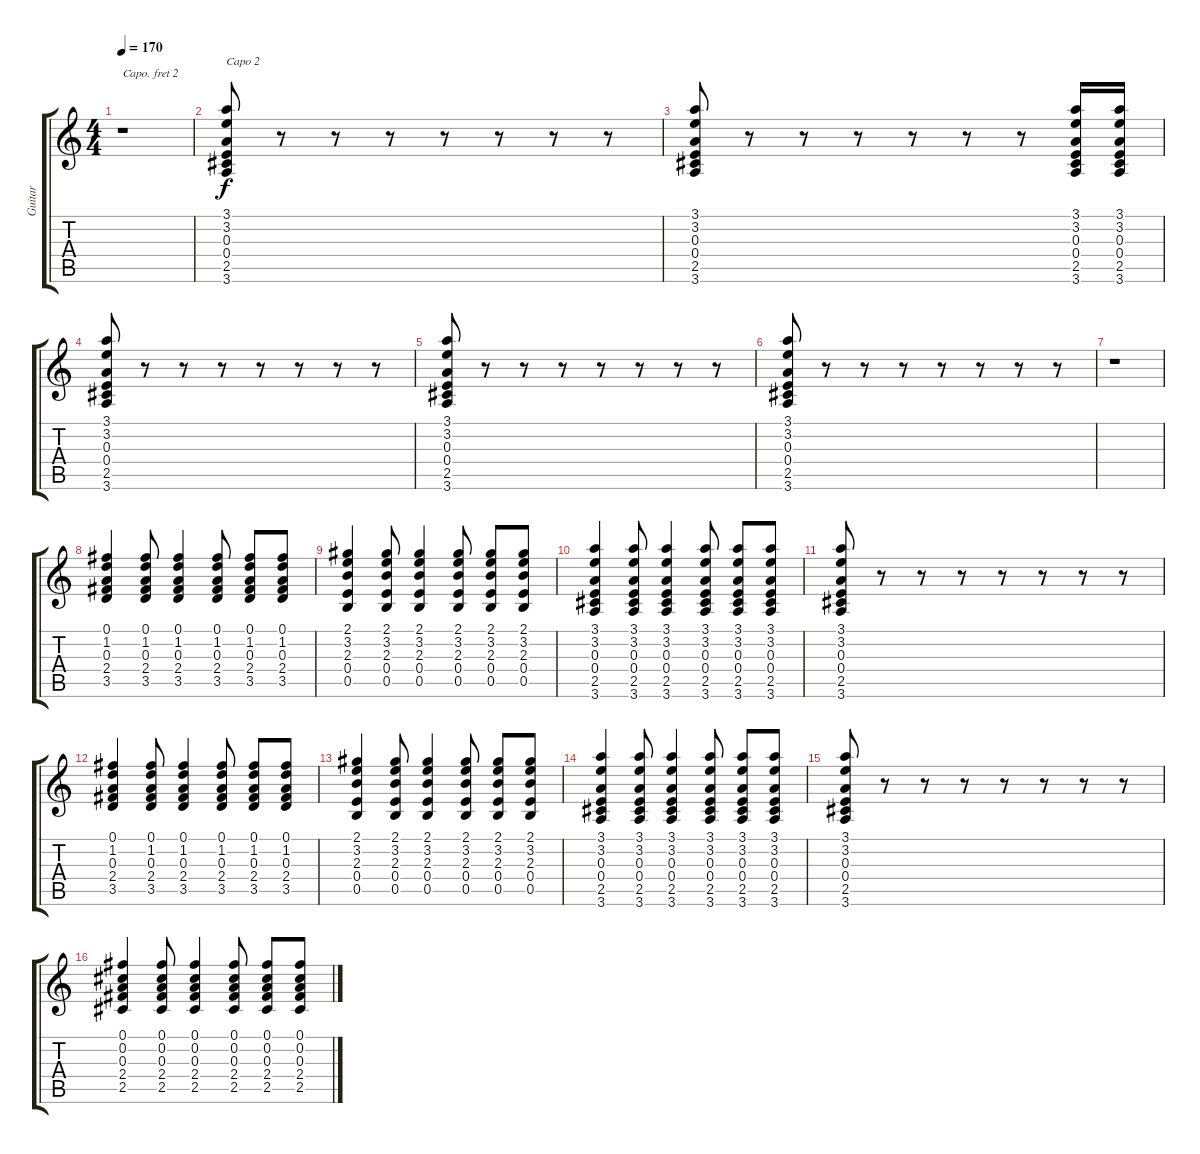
\track ("Guitar" "Guitar") {instrument acousticguitarsteel}
\staff {score tabs}
\capo 2
\tuning (E4 B3 G3 D3 A2 E2) {hide}
\ts (4 4)
\tempo 170
\clef g2
\ks c
r.1{dy f instrument acousticguitarsteel} |
(3.1 3.2 0.3 0.4 2.5 3.6).8{txt "Capo 2"} r.8 r.8 r.8 r.8 r.8 r.8 r.8 |
(3.1 3.2 0.3 0.4 2.5 3.6).8 r.8 r.8 r.8 r.8 r.8 r.8 (3.1 3.2 0.3 0.4 2.5 3.6).16 (3.1 3.2 0.3 0.4 2.5 3.6).16 |
(3.1 3.2 0.3 0.4 2.5 3.6).8 r.8 r.8 r.8 r.8 r.8 r.8 r.8 |
(3.1 3.2 0.3 0.4 2.5 3.6).8 r.8 r.8 r.8 r.8 r.8 r.8 r.8 |
(3.1 3.2 0.3 0.4 2.5 3.6).8 r.8 r.8 r.8 r.8 r.8 r.8 r.8 |
r.1 |
(0.1 1.2 0.3 2.4 3.5).4 (0.1 1.2 0.3 2.4 3.5).8 (0.1 1.2 0.3 2.4 3.5).4 (0.1 1.2 0.3 2.4 3.5).8 (0.1 1.2 0.3 2.4 3.5).8 (0.1 1.2 0.3 2.4 3.5).8 |
(2.1 3.2 2.3 0.4 0.5).4 (2.1 3.2 2.3 0.4 0.5).8 (2.1 3.2 2.3 0.4 0.5).4 (2.1 3.2 2.3 0.4 0.5).8 (2.1 3.2 2.3 0.4 0.5).8 (2.1 3.2 2.3 0.4 0.5).8 |
(3.1 3.2 0.3 0.4 2.5 3.6).4 (3.1 3.2 0.3 0.4 2.5 3.6).8 (3.1 3.2 0.3 0.4 2.5 3.6).4 (3.1 3.2 0.3 0.4 2.5 3.6).8 (3.1 3.2 0.3 0.4 2.5 3.6).8 (3.1 3.2 0.3 0.4 2.5 3.6).8 |
(3.1 3.2 0.3 0.4 2.5 3.6).8 r.8 r.8 r.8 r.8 r.8 r.8 r.8 |
(0.1 1.2 0.3 2.4 3.5).4 (0.1 1.2 0.3 2.4 3.5).8 (0.1 1.2 0.3 2.4 3.5).4 (0.1 1.2 0.3 2.4 3.5).8 (0.1 1.2 0.3 2.4 3.5).8 (0.1 1.2 0.3 2.4 3.5).8 |
(2.1 3.2 2.3 0.4 0.5).4 (2.1 3.2 2.3 0.4 0.5).8 (2.1 3.2 2.3 0.4 0.5).4 (2.1 3.2 2.3 0.4 0.5).8 (2.1 3.2 2.3 0.4 0.5).8 (2.1 3.2 2.3 0.4 0.5).8 |
(3.1 3.2 0.3 0.4 2.5 3.6).4 (3.1 3.2 0.3 0.4 2.5 3.6).8 (3.1 3.2 0.3 0.4 2.5 3.6).4 (3.1 3.2 0.3 0.4 2.5 3.6).8 (3.1 3.2 0.3 0.4 2.5 3.6).8 (3.1 3.2 0.3 0.4 2.5 3.6).8 |
(3.1 3.2 0.3 0.4 2.5 3.6).8 r.8 r.8 r.8 r.8 r.8 r.8 r.8 |
(0.1 0.2 0.3 2.4 2.5).4 (0.1 0.2 0.3 2.4 2.5).8 (0.1 0.2 0.3 2.4 2.5).4 (0.1 0.2 0.3 2.4 2.5).8 (0.1 0.2 0.3 2.4 2.5).8 (0.1 0.2 0.3 2.4 2.5).8
